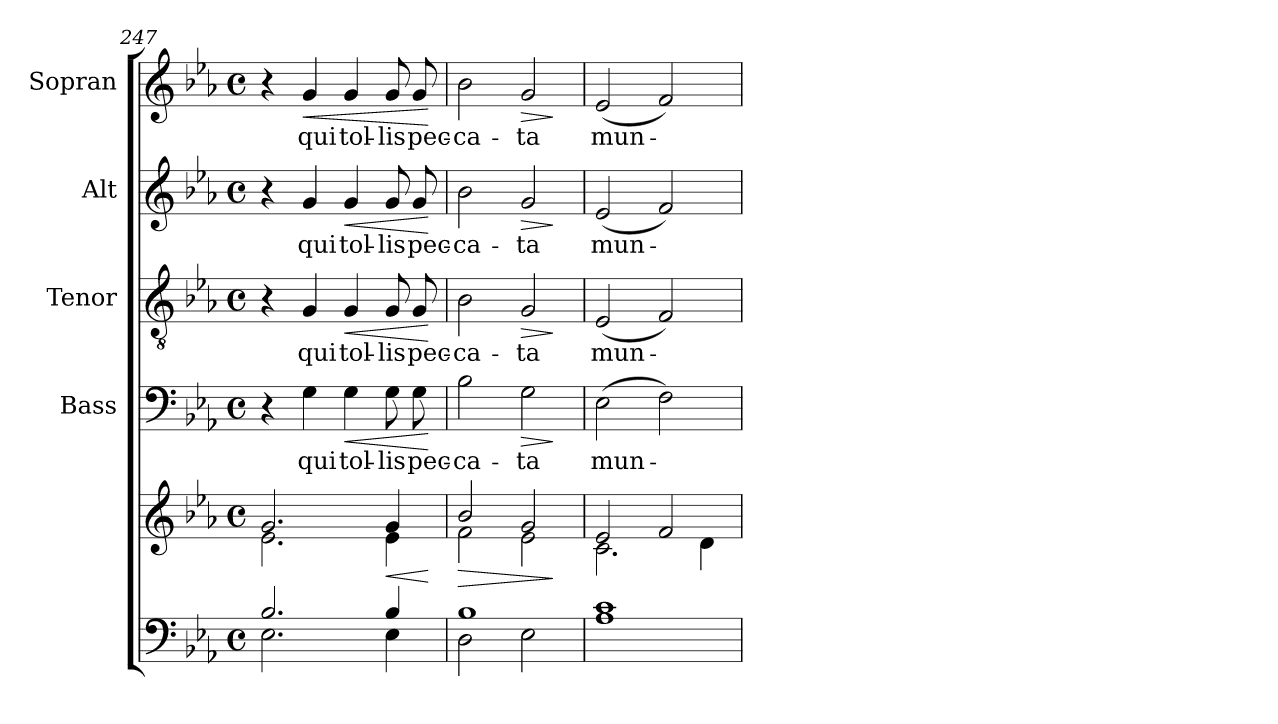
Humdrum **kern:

**kern	**kern	**dynam	**kern	**text	**dynam	**kern	**text	**dynam	**kern	**text	**dynam	**kern	**text	**dynam
*part5	*part5	*part5	*part4	*part4	*part4	*part3	*part3	*part3	*part2	*part2	*part2	*part1	*part1	*part1
*staff6	*staff5	*staff5/6	*staff4	*staff4	*staff4	*staff3	*staff3	*staff3	*staff2	*staff2	*staff2	*staff1	*staff1	*staff1
*	*	*	*I"Bass	*	*	*I"Tenor	*	*	*I"Alt	*	*	*I"Sopran	*	*
*	*	*	*I'B.	*	*	*I'T.	*	*	*I'A.	*	*	*I'S.	*	*
*clefF4	*clefG2	*	*clefF4	*	*	*clefGv2	*	*	*clefG2	*	*	*clefG2	*	*
*k[b-e-a-]	*k[b-e-a-]	*	*k[b-e-a-]	*	*	*k[b-e-a-]	*	*	*k[b-e-a-]	*	*	*k[b-e-a-]	*	*
*E-:	*E-:	*	*E-:	*	*	*E-:	*	*	*E-:	*	*	*E-:	*	*
*M4/4	*M4/4	*	*M4/4	*	*	*M4/4	*	*	*M4/4	*	*	*M4/4	*	*
*met(c)	*met(c)	*	*met(c)	*	*	*met(c)	*	*	*met(c)	*	*	*met(c)	*	*
=247	=247	=247	=247	=247	=247	=247	=247	=247	=247	=247	=247	=247	=247	=247
*^	*^	*	*	*	*	*	*	*	*	*	*	*	*	*
2.B-/	2.E-\	2.g/	2.e-\	.	4r	.	.	4r	.	.	4r	.	.	4r	.	.
!	!	!	!	!	!	!LO:LY:b	!	!	!LO:LY:b	!	!	!LO:LY:b	!	!	!LO:LY:b	!LO:HP:b
.	.	.	.	.	4G\	qui	.	4G/	qui	.	4g/	qui	.	4g/	qui	<
!	!	!	!	!	!	!LO:LY:b	!LO:HP:b	!	!LO:LY:b	!LO:HP:b	!	!LO:LY:b	!LO:HP:b	!	!LO:LY:b	!
.	.	.	.	.	4G\	tol-	<	4G/	tol-	<	4g/	tol-	<	4g/	tol-	.
!	!	!	!	!LO:HP:b	!	!LO:LY:b	!	!	!LO:LY:b	!	!	!LO:LY:b	!	!	!LO:LY:b	!
4B-/	4E-\	4g/	4e-\	<	8G\	-lis	.	8G/	-lis	.	8g/	-lis	.	8g/	-lis	.
!	!	!	!	!	!	!LO:LY:b	!	!	!LO:LY:b	!	!	!LO:LY:b	!	!	!LO:LY:b	!
.	.	.	.	.	8G\	pec-	.	8G/	pec-	.	8g/	pec-	.	8g/	pec-	.
*v	*v	*	*	*	*	*	*	*	*	*	*	*	*	*	*	*
*	*v	*v	*	*	*	*	*	*	*	*	*	*	*	*	*
.	.	[	.	.	[	.	.	[	.	.	[	.	.	[
=248	=248	=248	=248	=248	=248	=248	=248	=248	=248	=248	=248	=248	=248	=248
*^	*	*	*	*	*	*	*	*	*	*	*	*	*	*
!	!	!	!LO:HP:b	!	!LO:LY:b	!	!	!LO:LY:b	!	!	!LO:LY:b	!	!	!LO:LY:b	!
*	*	*^	*	*	*	*	*	*	*	*	*	*	*	*	*
1B-	2D\	2b-/	2f\	>	2B-\	-ca-	.	2B-\	-ca-	.	2b-\	-ca-	.	2b-\	-ca-	.
!	!	!	!	!	!	!LO:LY:b	!LO:HP:b	!	!LO:LY:b	!LO:HP:b	!	!LO:LY:b	!LO:HP:b	!	!LO:LY:b	!LO:HP:b
.	2E-\	2g/	2e-\	.	2G\	-ta	>	2G/	-ta	>	2g/	-ta	>	2g/	-ta	>
*v	*v	*	*	*	*	*	*	*	*	*	*	*	*	*	*	*
*	*v	*v	*	*	*	*	*	*	*	*	*	*	*	*	*
.	.	]	.	.	]	.	.	]	.	.	]	.	.	]
=249	=249	=249	=249	=249	=249	=249	=249	=249	=249	=249	=249	=249	=249	=249
*^	*^	*	*	*	*	*	*	*	*	*	*	*	*	*
!	!	!	!	!	!	!LO:LY:b	!	!	!LO:LY:b	!	!	!LO:LY:b	!	!	!LO:LY:b	!
1c	1A-	2e-/	2.c\	.	(>2E-\	mun-	.	(<2E-/	mun-	.	(<2e-/	mun-	.	(<2e-/	mun-	.
.	.	2f/	.	.	2F\)	.	.	2F/)	.	.	2f/)	.	.	2f/)	.	.
.	.	.	4d\	.	.	.	.	.	.	.	.	.	.	.	.	.
*v	*v	*	*	*	*	*	*	*	*	*	*	*	*	*	*	*
*	*v	*v	*	*	*	*	*	*	*	*	*	*	*	*	*
=	=	=	=	=	=	=	=	=	=	=	=	=	=	=
*-	*-	*-	*-	*-	*-	*-	*-	*-	*-	*-	*-	*-	*-	*-
